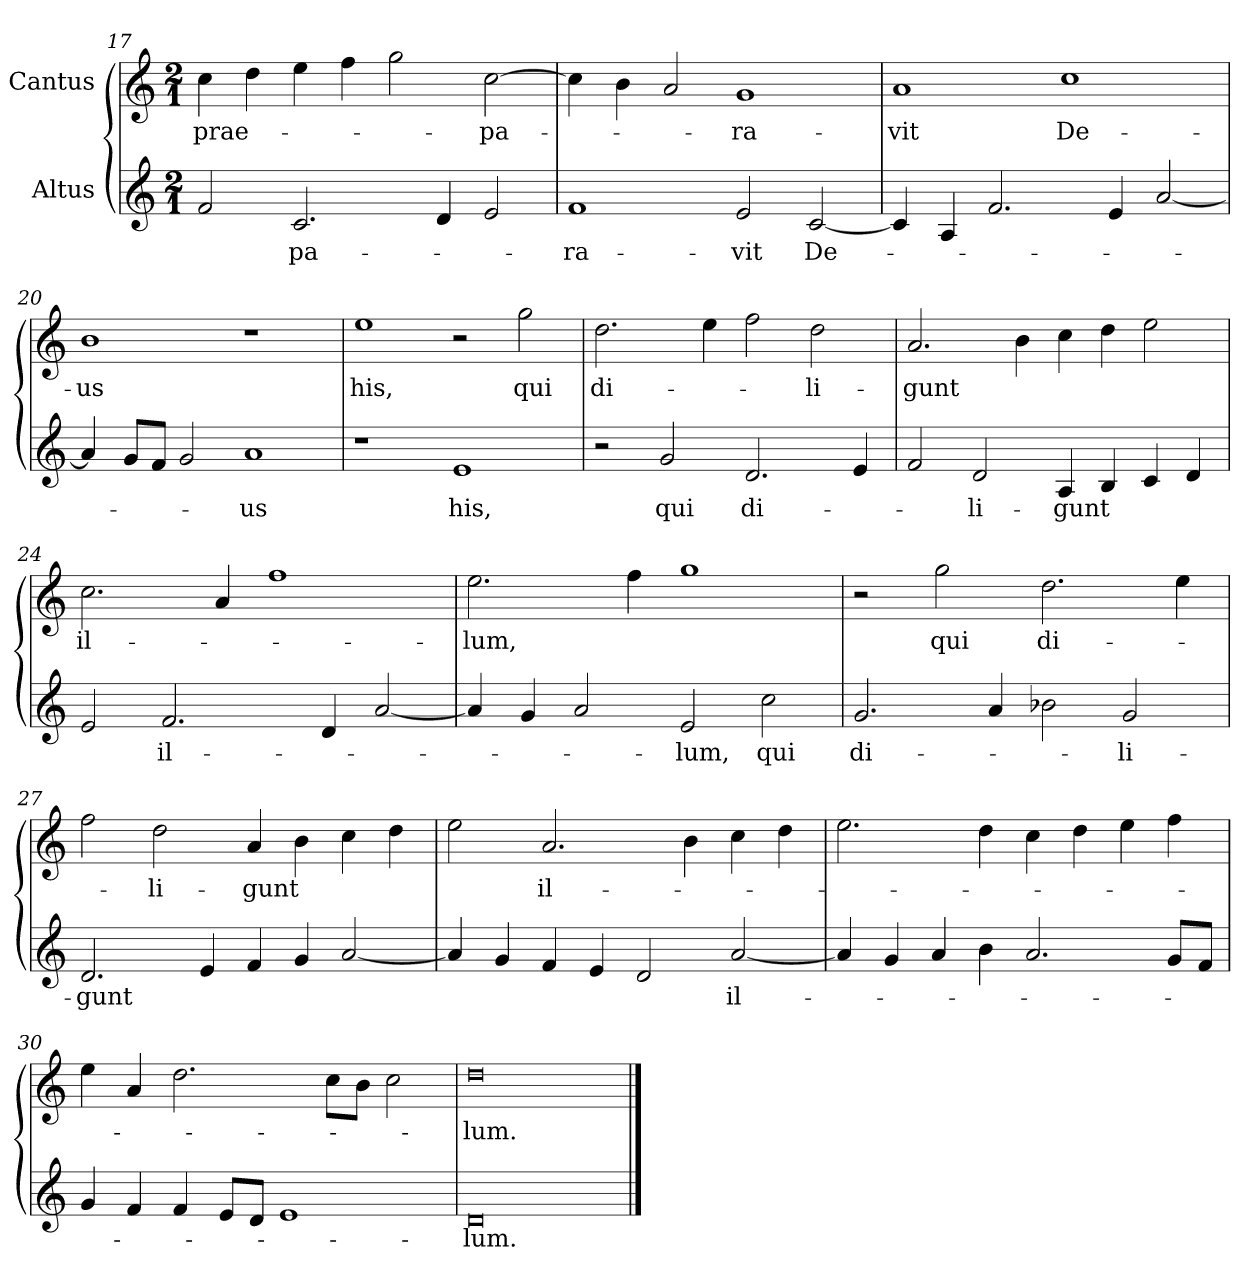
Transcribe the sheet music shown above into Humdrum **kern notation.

**kern	**text	**kern	**text
*part2	*part2	*part1	*part1
*staff2	*staff2	*staff1	*staff1
*I"Altus	*	*I"Cantus	*
*clefG2	*	*clefG2	*
*k[]	*	*k[]	*
*C:	*	*C:	*
*M2/1	*	*M2/1	*
=17	=17	=17	=17
2f	.	4cc	prae-
.	.	4dd	.
2.c	-pa-	4ee	.
.	.	4ff	.
.	.	2gg	.
4d	.	.	.
2e	.	[2cc	-pa-
=18	=18	=18	=18
1f	-ra-	4cc]	.
.	.	4b	.
.	.	2a	.
2e	-vit	1g	-ra-
[2c	De-	.	.
=19	=19	=19	=19
4c]	.	1a	-vit
4A	.	.	.
2.f	.	.	.
.	.	1cc	De-
4e	.	.	.
[2a	.	.	.
=20	=20	=20	=20
4a]	.	1b	-us
8gL	.	.	.
8fJ	.	.	.
2g	.	.	.
1a	-us	1r	.
=21	=21	=21	=21
1r	.	1ee	his,
1e	his,	2r	.
.	.	2gg	qui
=22	=22	=22	=22
2r	.	2.dd	di-
2g	qui	.	.
.	.	4ee	.
2.d	di-	2ff	.
.	.	2dd	-li-
4e	.	.	.
=23	=23	=23	=23
2f	.	2.a	-gunt
2d	-li-	.	.
.	.	4b	.
4A	-gunt	4cc	.
4B	.	4dd	.
4c	.	2ee	.
4d	.	.	.
=24	=24	=24	=24
2e	.	2.cc	il-
2.f	il-	.	.
.	.	4a	.
.	.	1ff	.
4d	.	.	.
[2a	.	.	.
=25	=25	=25	=25
4a]	.	2.ee	lum,
4g	.	.	.
2a	.	.	.
.	.	4ff	.
2e	-lum,	1gg	.
2cc	qui	.	.
=26	=26	=26	=26
2.g	di-	2r	.
.	.	2gg	qui
4a	.	.	.
2b-X	.	2.dd	di-
2g	-li-	.	.
.	.	4ee	.
=27	=27	=27	=27
2.d	-gunt	2ff	.
.	.	2dd	-li-
4e	.	.	.
4f	.	4a	gunt
4g	.	4b	.
[2a	.	4cc	.
.	.	4dd	.
=28	=28	=28	=28
4a]	.	2ee	.
4g	.	.	.
4f	.	2.a	il-
4e	.	.	.
2d	.	.	.
.	.	4b	.
[2a	il-	4cc	.
.	.	4dd	.
=29	=29	=29	=29
4a]	.	2.ee	.
4g	.	.	.
4a	.	.	.
4b	.	4dd	.
2.a	.	4cc	.
.	.	4dd	.
.	.	4ee	.
8gL	.	4ff	.
8fJ	.	.	.
=30	=30	=30	=30
4g	.	4ee	.
4f	.	4a	.
4f	.	2.dd	.
8eL	.	.	.
8dJ	.	.	.
1e	.	.	.
.	.	8ccL	.
.	.	8bJ	.
.	.	2cc	.
=31	=31	=31	=31
0d	-lum.	0dd	-lum.
==	==	==	==
*-	*-	*-	*-
